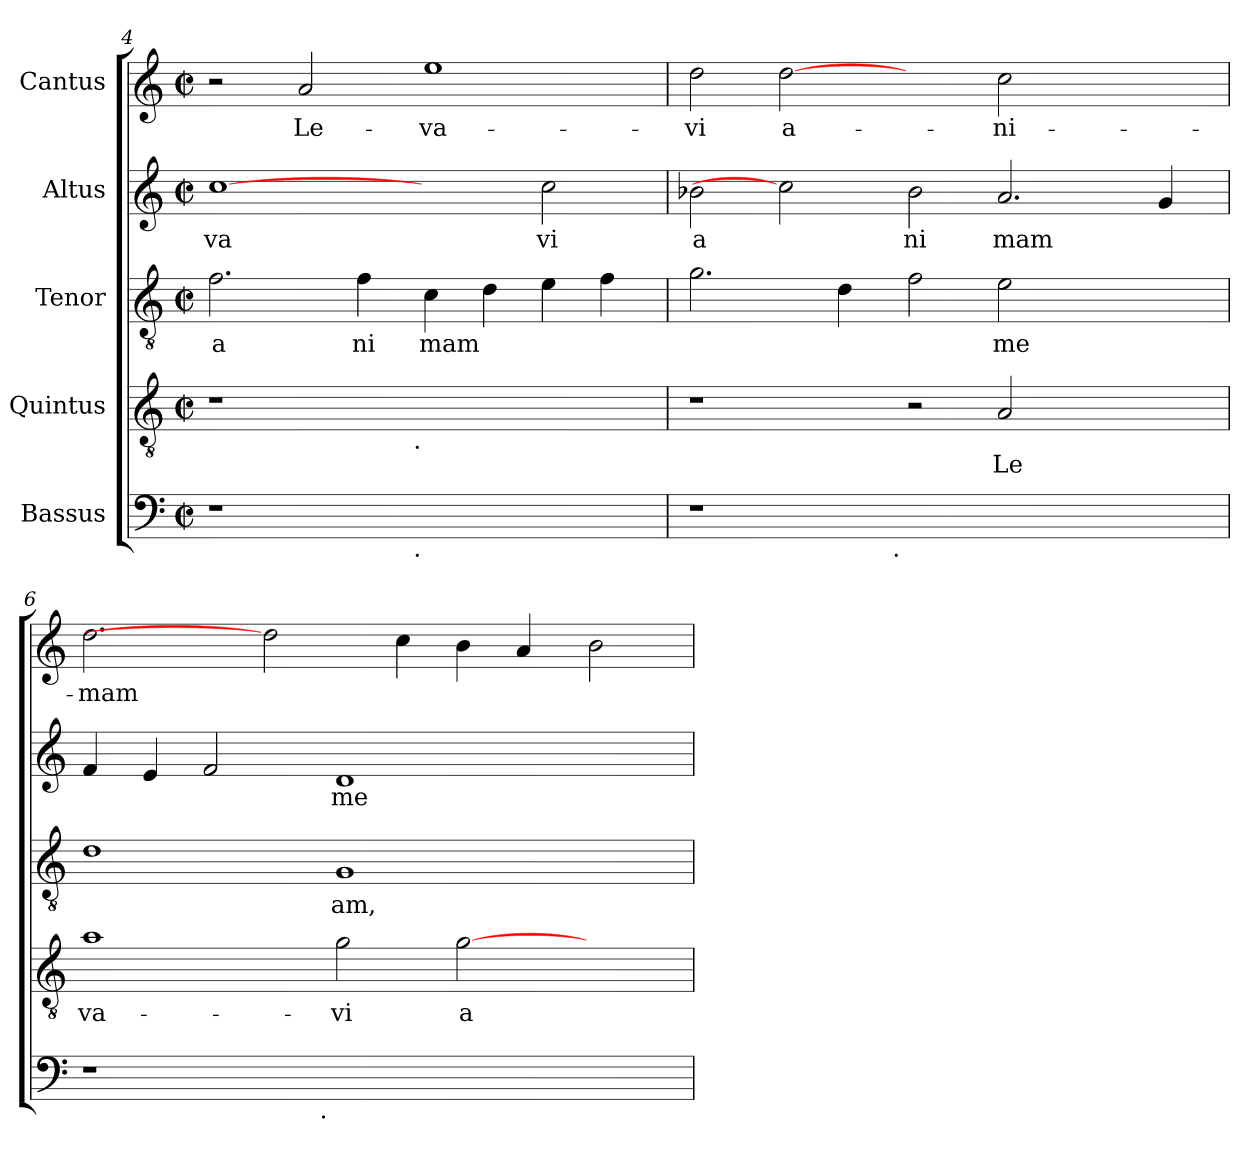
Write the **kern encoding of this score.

**kern	**kern	**text	**kern	**text	**kern	**text	**kern	**text
*part5	*part4	*part4	*part3	*part3	*part2	*part2	*part1	*part1
*staff5	*staff4	*staff4	*staff3	*staff3	*staff2	*staff2	*staff1	*staff1
*I"Bassus	*I"Quintus	*	*I"Tenor	*	*I"Altus	*	*I"Cantus	*
*clefF4	*clefGv2	*	*clefGv2	*	*clefG2	*	*clefG2	*
*k[]	*k[]	*	*k[]	*	*k[]	*	*k[]	*
*C:	*C:	*	*C:	*	*C:	*	*C:	*
*M2/2	*M2/2	*	*M2/2	*	*M2/2	*	*M2/2	*
*met(c|)	*met(c|)	*	*met(c|)	*	*met(c|)	*	*met(c|)	*
=4	=4	=4	=4	=4	=4	=4	=4	=4
!	!	!	!	!LO:LY:b:cj	!	!LO:LY:b:cj	!	!
*^	*^	*	*	*	*	*	*	*
1r	2ryy	1r	2ryy	.	2.f\	a	[1cc	va	2r	.
!	!	!	!	!	!	!	!	!	!	!LO:LY:b:cj
.	4ryy	.	4ryy	.	.	.	.	.	2a/	Le-
!	!	!	!	!	!	!LO:LY:b:cj	!	!	!	!
.	8...ryy	.	8...ryy	.	4f\	ni	.	.	.	.
!	!	!	!LO:TX:b:t=.	!	!	!	!	!	!	!
!	!LO:TX:b:t=.	!	!	!	!	!	!	!	!	!
.	1ryy	.	1ryy	.	.	.	.	.	.	.
!	!	!	!	!	!	!LO:LY:b:cj	!	!	!	!LO:LY:b:cj
1ryy	.	1ryy	.	.	4c\	mam	2ryy	.	1ee	-va-
!	!	!	!	!	!	!LO:LY:b:cj	!	!	!	!
.	.	.	.	.	4d\	.	.	.	.	.
!	!	!	!	!	!	!LO:LY:b:cj	!	!LO:LY:b:cj	!	!
.	.	.	.	.	4e\	.	2cc\	vi	.	.
!	!	!	!	!	!	!LO:LY:b:cj	!	!	!	!
.	.	.	.	.	4f\	.	.	.	.	.
.	64ryy	.	64ryy	.	.	.	.	.	.	.
=5	=5	=5	=5	=5	=5	=5	=5	=5	=5	=5
!	!	!	!	!	!	!LO:LY:b:cj	!	!LO:LY:b:cj	!	!LO:LY:b:cj
*	*	*v	*v	*	*	*	*	*	*	*
1r	2ryy	1r	.	2.g\	.	2b-X\	a	2dd\	-vi
!	!	!	!	!	!	!	!	!	!LO:LY:b:cj
.	4...ryy	.	.	.	.	2cc]	.	[2dd	a-
!	!	!	!	!	!LO:LY:b:cj	!	!	!	!
.	.	.	.	4d\	.	.	.	.	.
!	!LO:TX:b:t=.	!	!	!	!	!	!	!	!
.	1ryy	.	.	.	.	.	.	.	.
!	!	!	!	!	!LO:LY:b:cj	!	!LO:LY:b:cj	!	!
1.ryy	.	2r	.	2f\	.	2b-\	ni	2ryy	.
!	!	!	!LO:LY:b:cj	!	!LO:LY:b:cj	!	!LO:LY:b:cj	!	!LO:LY:b:cj
.	.	2A/	Le	2e\	me	2.a/	mam	2cc\	-ni-
.	2ryy	.	.	.	.	.	.	.	.
.	.	2ryy	.	2ryy	.	.	.	2ryy	.
!	!	!	!	!	!	!	!LO:LY:b:cj	!	!
.	.	.	.	.	.	4g/	.	.	.
.	32ryy	.	.	.	.	.	.	.	.
!!LO:LB:g=z
=6	=6	=6	=6	=6	=6	=6	=6	=6	=6
!	!	!	!LO:LY:b:cj	!	!LO:LY:b:cj	!	!LO:LY:b:cj	!	!LO:LY:b:cj
1r	2ryy	1a	va-	1d	.	4f/	.	2.dd\	-mam
!	!	!	!	!	!	!	!LO:LY:b:cj	!	!
.	.	.	.	.	.	4e/	.	.	.
!	!	!	!	!	!	!	!LO:LY:b:cj	!	!
.	4...ryy	.	.	.	.	2f/	.	.	.
.	.	.	.	.	.	.	.	2dd]	.
!	!LO:TX:b:t=.	!	!	!	!	!	!	!	!
.	1ryy	.	.	.	.	.	.	.	.
!	!	!	!LO:LY:b:cj	!	!LO:LY:b:cj	!	!LO:LY:b:cj	!	!
1.ryy	.	2g\	-vi	1G	am,	1d	me	.	.
!	!	!	!	!	!	!	!	!	!LO:LY:b:cj
.	.	.	.	.	.	.	.	4cc\	.
!	!	!	!LO:LY:b:cj	!	!	!	!	!	!LO:LY:b:cj
.	.	[>2g\	a-	.	.	.	.	4b\	.
!	!	!	!	!	!	!	!	!	!LO:LY:b:cj
.	.	.	.	.	.	.	.	4a/	.
.	2ryy	.	.	.	.	.	.	.	.
!	!	!	!	!	!	!	!	!	!LO:LY:b:cj
.	.	2ryy	.	2ryy	.	2ryy	.	2b\	.
.	32ryy	.	.	.	.	.	.	.	.
*v	*v	*	*	*	*	*	*	*	*
=	=	=	=	=	=	=	=	=
*-	*-	*-	*-	*-	*-	*-	*-	*-
